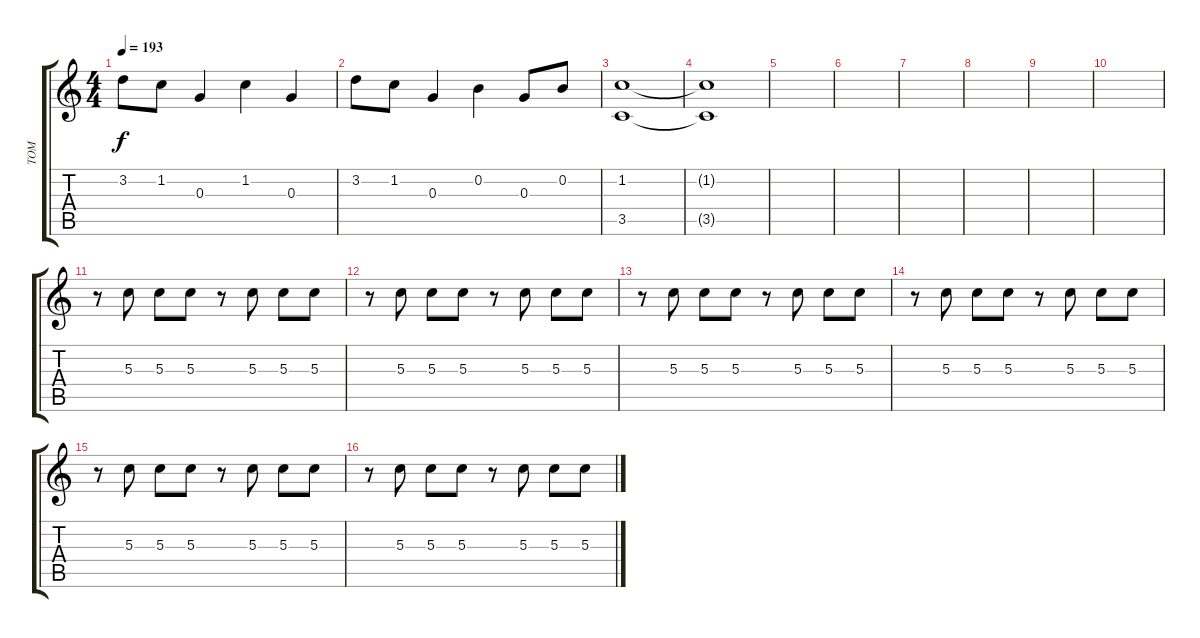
\track ("TOM" "TOM") {instrument distortionguitar}
\staff {score tabs}
\tuning (E4 B3 G3 D3 A2 E2) {hide}
\ts (4 4)
\tempo 193
\clef g2
\ks c
3.2.8{dy f} 1.2.8 0.3.4 1.2.4 0.3.4 |
3.2.8 1.2.8 0.3.4 0.2.4 0.3.8 0.2.8 |
(1.2 3.5).1 |
(1.2{t} 3.5{t}).1 |
|
|
|
|
|
|
r.8 5.3.8 5.3.8 5.3.8 r.8 5.3.8 5.3.8 5.3.8 |
r.8 5.3.8 5.3.8 5.3.8 r.8 5.3.8 5.3.8 5.3.8 |
r.8 5.3.8 5.3.8 5.3.8 r.8 5.3.8 5.3.8 5.3.8 |
r.8 5.3.8 5.3.8 5.3.8 r.8 5.3.8 5.3.8 5.3.8 |
r.8 5.3.8 5.3.8 5.3.8 r.8 5.3.8 5.3.8 5.3.8 |
r.8 5.3.8 5.3.8 5.3.8 r.8 5.3.8 5.3.8 5.3.8
